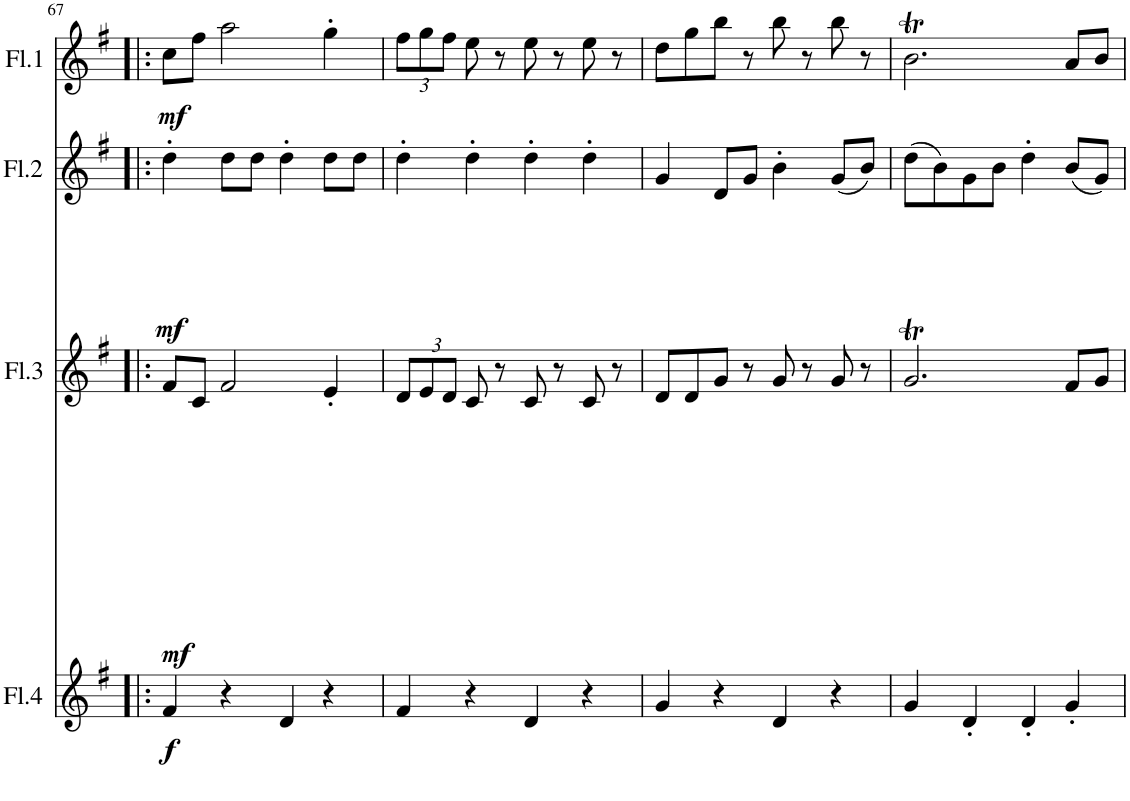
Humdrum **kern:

**kern	**dynam	**kern	**dynam	**kern	**dynam	**kern	**dynam
*part4	*part4	*part3	*part3	*part2	*part2	*part1	*part1
*staff4	*staff4	*staff3	*staff3	*staff2	*staff2	*staff1	*staff1
*I"Flauta 4	*	*I"Flauta 3	*	*I"Flauta 2	*	*I"Flauta 1	*
*I'Fl.4	*	*I'Fl.3	*	*I'Fl.2	*	*I'Fl.1	*
!!LO:PB:g=z
*clefG2	*	*clefG2	*	*clefG2	*	*clefG2	*
*k[f#]	*	*k[f#]	*	*k[f#]	*	*k[f#]	*
*M4/4	*	*M4/4	*	*M4/4	*	*M4/4	*
=67!|:	=67!|:	=67!|:	=67!|:	=67!|:	=67!|:	=67!|:	=67!|:
!	!LO:DY:b	!	!LO:DY:b	!	!LO:DY:b	!	!LO:DY:b
4f#/	f	8f#/L	mf	4dd'\	mf	8cc\L	mf
.	.	8c/J	.	.	.	8ff#\J	.
4r	.	2f#/	.	8dd\L	.	2aa\	.
.	.	.	.	8dd\J	.	.	.
4d/	.	.	.	4dd'\	.	.	.
4r	.	4e'/	.	8dd\L	.	4gg'\	.
.	.	.	.	8dd\J	.	.	.
=68	=68	=68	=68	=68	=68	=68	=68
*	*	*Xbrackettup	*	*	*	*Xbrackettup	*
4f#/	.	12d/L	.	4dd'\	.	12ff#\L	.
.	.	12e/	.	.	.	12gg\	.
.	.	12d/J	.	.	.	12ff#\J	.
4r	.	8c/	.	4dd'\	.	8ee\	.
.	.	8r	.	.	.	8r	.
4d/	.	8c/	.	4dd'\	.	8ee\	.
.	.	8r	.	.	.	8r	.
4r	.	8c/	.	4dd'\	.	8ee\	.
.	.	8r	.	.	.	8r	.
=69	=69	=69	=69	=69	=69	=69	=69
4g/	.	8d/L	.	4g/	.	8dd\L	.
.	.	8d/	.	.	.	8gg\	.
4r	.	8g/J	.	8d/L	.	8bb\J	.
.	.	8r	.	8g/J	.	8r	.
4d/	.	8g/	.	4b'\	.	8bb\	.
.	.	8r	.	.	.	8r	.
4r	.	8g/	.	(8g/L	.	8bb\	.
.	.	8r	.	8b/J)	.	8r	.
=70	=70	=70	=70	=70	=70	=70	=70
4g/	.	2.gT/	.	(8dd\L	.	2.bt\	.
.	.	.	.	8b\)	.	.	.
4d'/	.	.	.	8g\	.	.	.
.	.	.	.	8b\J	.	.	.
4d'/	.	.	.	4dd'\	.	.	.
4g'/	.	8f#/L	.	(8b/L	.	8a/L	.
.	.	8g/J	.	8g/J)	.	8b/J	.
=	=	=	=	=	=	=	=
*-	*-	*-	*-	*-	*-	*-	*-
